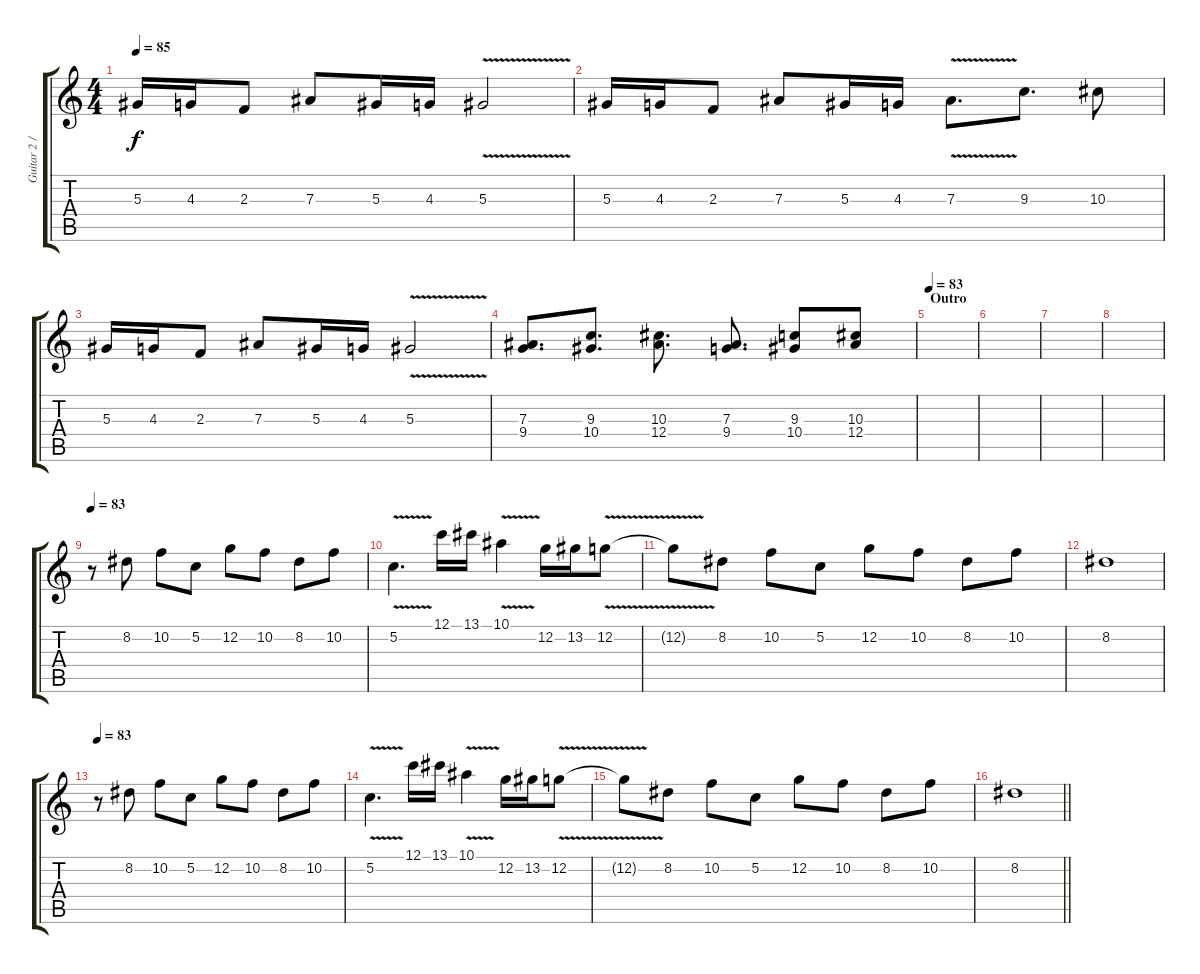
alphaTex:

\track ("Guitar 2 / Solo" "Guitar 2 /") {instrument acousticguitarsteel}
\staff {score tabs}
\tuning (C4 G3 Eb3 Bb2 F2 C2) {hide}
\ts (4 4)
\tempo 85
\clef g2
\ks c
5.3.16{dy f} 4.3.16 2.3.8 7.3.8 5.3.16 4.3.16 5.3{v}.2 |
5.3.16 4.3.16 2.3.8 7.3.8 5.3.16 4.3.16 7.3{v}.8{d} 9.3.8{d} 10.3.8 |
5.3.16 4.3.16 2.3.8 7.3.8 5.3.16 4.3.16 5.3{v}.2 |
(7.3 9.4).8{d} (9.3 10.4).8{d} (10.3 12.4).8{d} (7.3 9.4).8{d} (9.3 10.4).8 (10.3 12.4).8 |
\section ("" "Outro")
\tempo 83
|
|
|
|
\tempo 83
r.8{instrument acousticguitarsteel} 8.2.8 10.2.8 5.2.8 12.2.8 10.2.8 8.2.8 10.2.8 |
5.2{v}.4{d} 12.1.16 13.1.16 10.1{v}.4 12.2.16 13.2.16 12.2{v}.8 |
12.2{t}.8 8.2.8 10.2.8 5.2.8 12.2.8 10.2.8 8.2.8 10.2.8 |
8.2.1 |
\tempo 83
r.8 8.2.8 10.2.8 5.2.8 12.2.8 10.2.8 8.2.8 10.2.8 |
5.2{v}.4{d} 12.1.16 13.1.16 10.1{v}.4 12.2.16 13.2.16 12.2{v}.8 |
12.2{t}.8 8.2.8 10.2.8 5.2.8 12.2.8 10.2.8 8.2.8 10.2.8 |
\barLineRight lightlight
8.2.1
